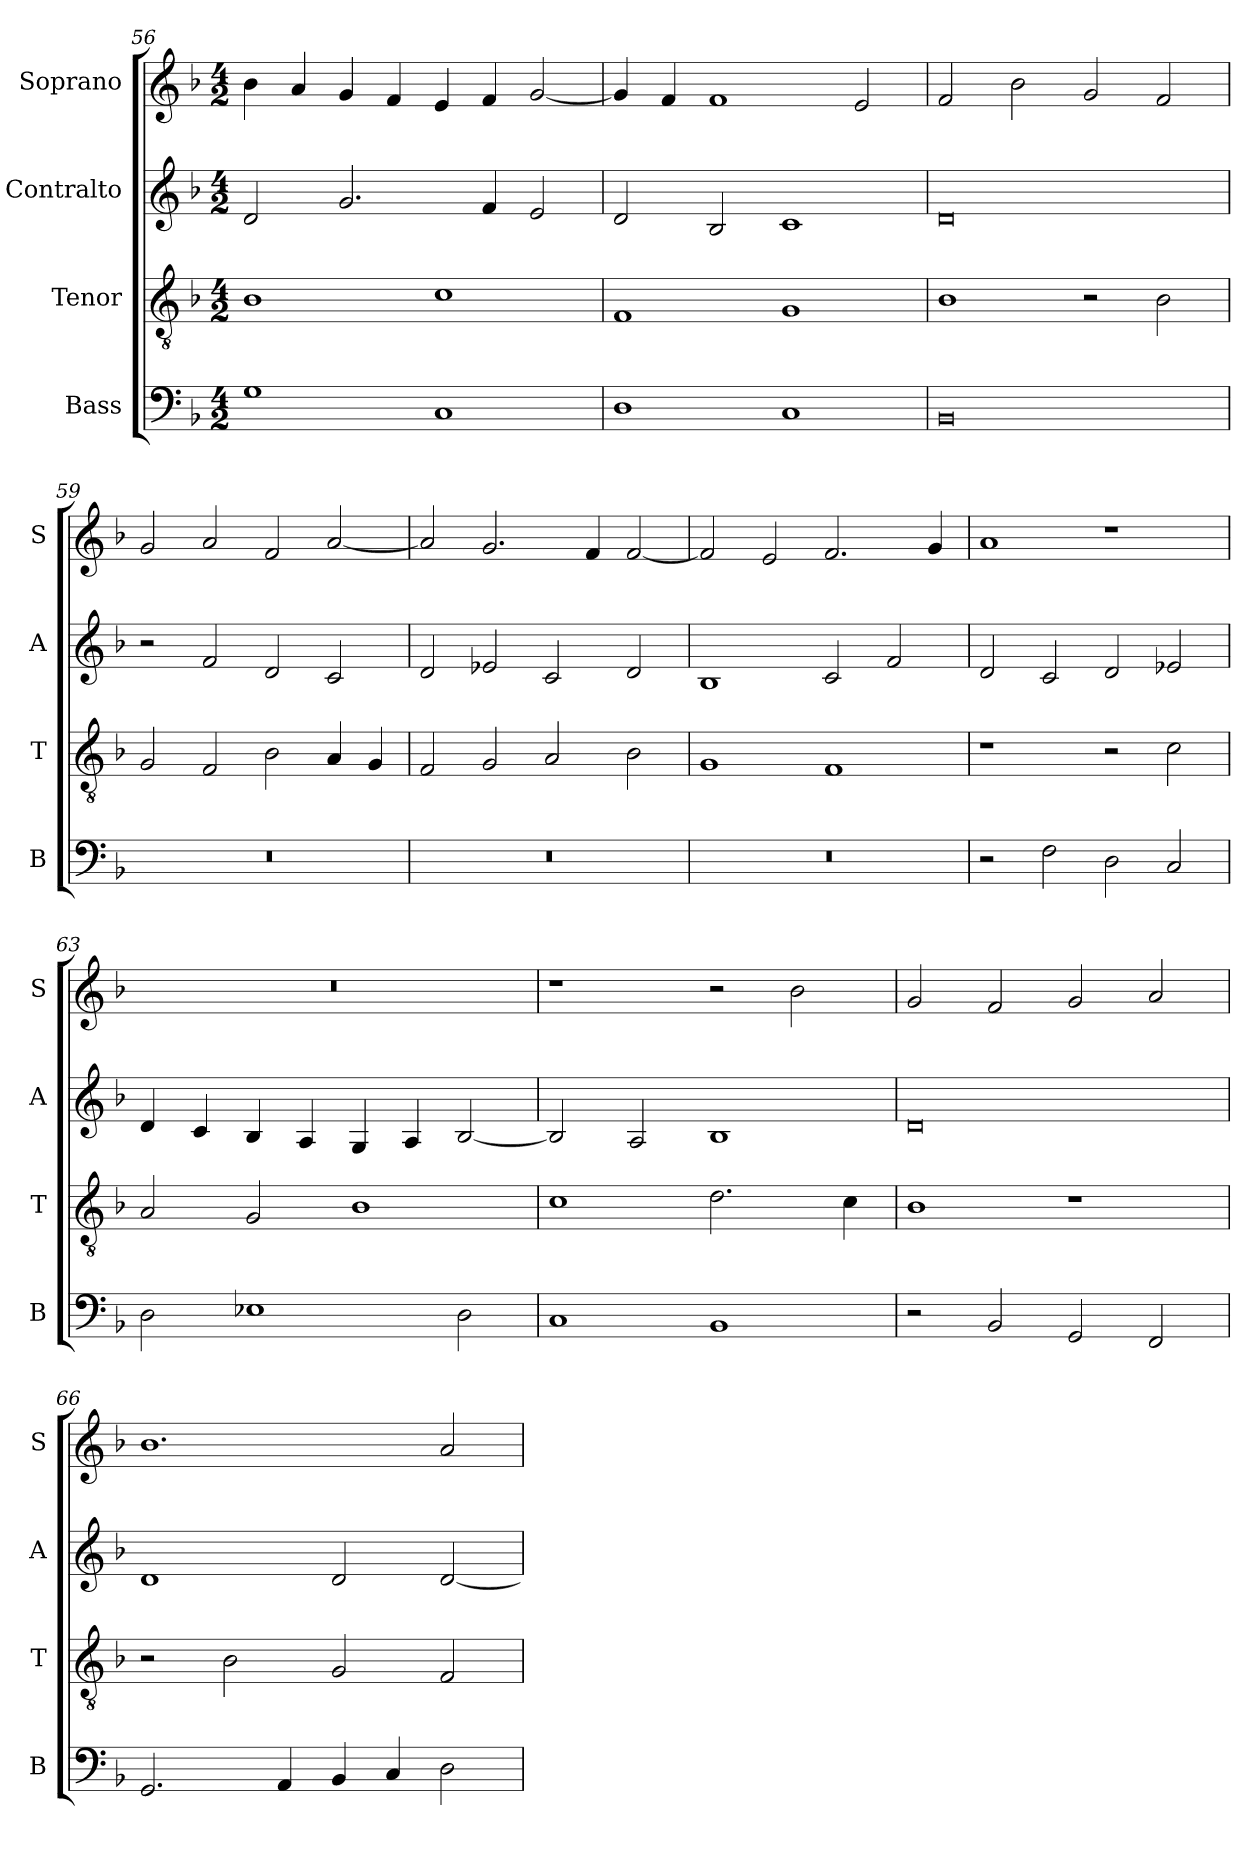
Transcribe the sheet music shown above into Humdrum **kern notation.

**kern	**kern	**kern	**kern
*part4	*part3	*part2	*part1
*staff4	*staff3	*staff2	*staff1
*I"Bass	*I"Tenor	*I"Contralto	*I"Soprano
*I'B	*I'T	*I'A	*I'S
*clefF4	*clefGv2	*clefG2	*clefG2
*k[b-]	*k[b-]	*k[b-]	*k[b-]
*F:ion	*F:ion	*F:ion	*F:ion
*M4/2	*M4/2	*M4/2	*M4/2
=56	=56	=56	=56
1G	1B-	2d	4b-
.	.	.	4a
.	.	2.g	4g
.	.	.	4f
1C	1c	.	4e
.	.	4f	4f
.	.	2e	[2g
=57	=57	=57	=57
1D	1F	2d	4g]
.	.	.	4f
.	.	2B-	1f
1C	1G	1c	.
.	.	.	2e
=58	=58	=58	=58
0BB-	1B-	0d	2f
.	.	.	2b-
.	2r	.	2g
.	2B-	.	2f
=59	=59	=59	=59
0r	2G	2r	2g
.	2F	2f	2a
.	2B-	2d	2f
.	4A	2c	[2a
.	4G	.	.
=60	=60	=60	=60
0r	2F	2d	2a]
.	2G	2e-X	2.g
.	2A	2c	.
.	.	.	4f
.	2B-	2d	[2f
=61	=61	=61	=61
0r	1G	1B-	2f]
.	.	.	2e
.	1F	2c	2.f
.	.	2f	.
.	.	.	4g
=62	=62	=62	=62
2r	1r	2d	1a
2F	.	2c	.
2D	2r	2d	1r
2C	2c	2e-X	.
=63	=63	=63	=63
2D	2A	4d	0r
.	.	4c	.
1E-X	2G	4B-	.
.	.	4A	.
.	1B-	4G	.
.	.	4A	.
2D	.	[2B-	.
=64	=64	=64	=64
1C	1c	2B-]	1r
.	.	2A	.
1BB-	2.d	1B-	2r
.	.	.	2b-
.	4c	.	.
=65	=65	=65	=65
2r	1B-	0d	2g
2BB-	.	.	2f
2GG	1r	.	2g
2FF	.	.	2a
=66	=66	=66	=66
2.GG	2r	1d	1.b-
.	2B-	.	.
4AA	.	.	.
4BB-	2G	2d	.
4C	.	.	.
2D	2F	[2d	2a
=	=	=	=
*-	*-	*-	*-
